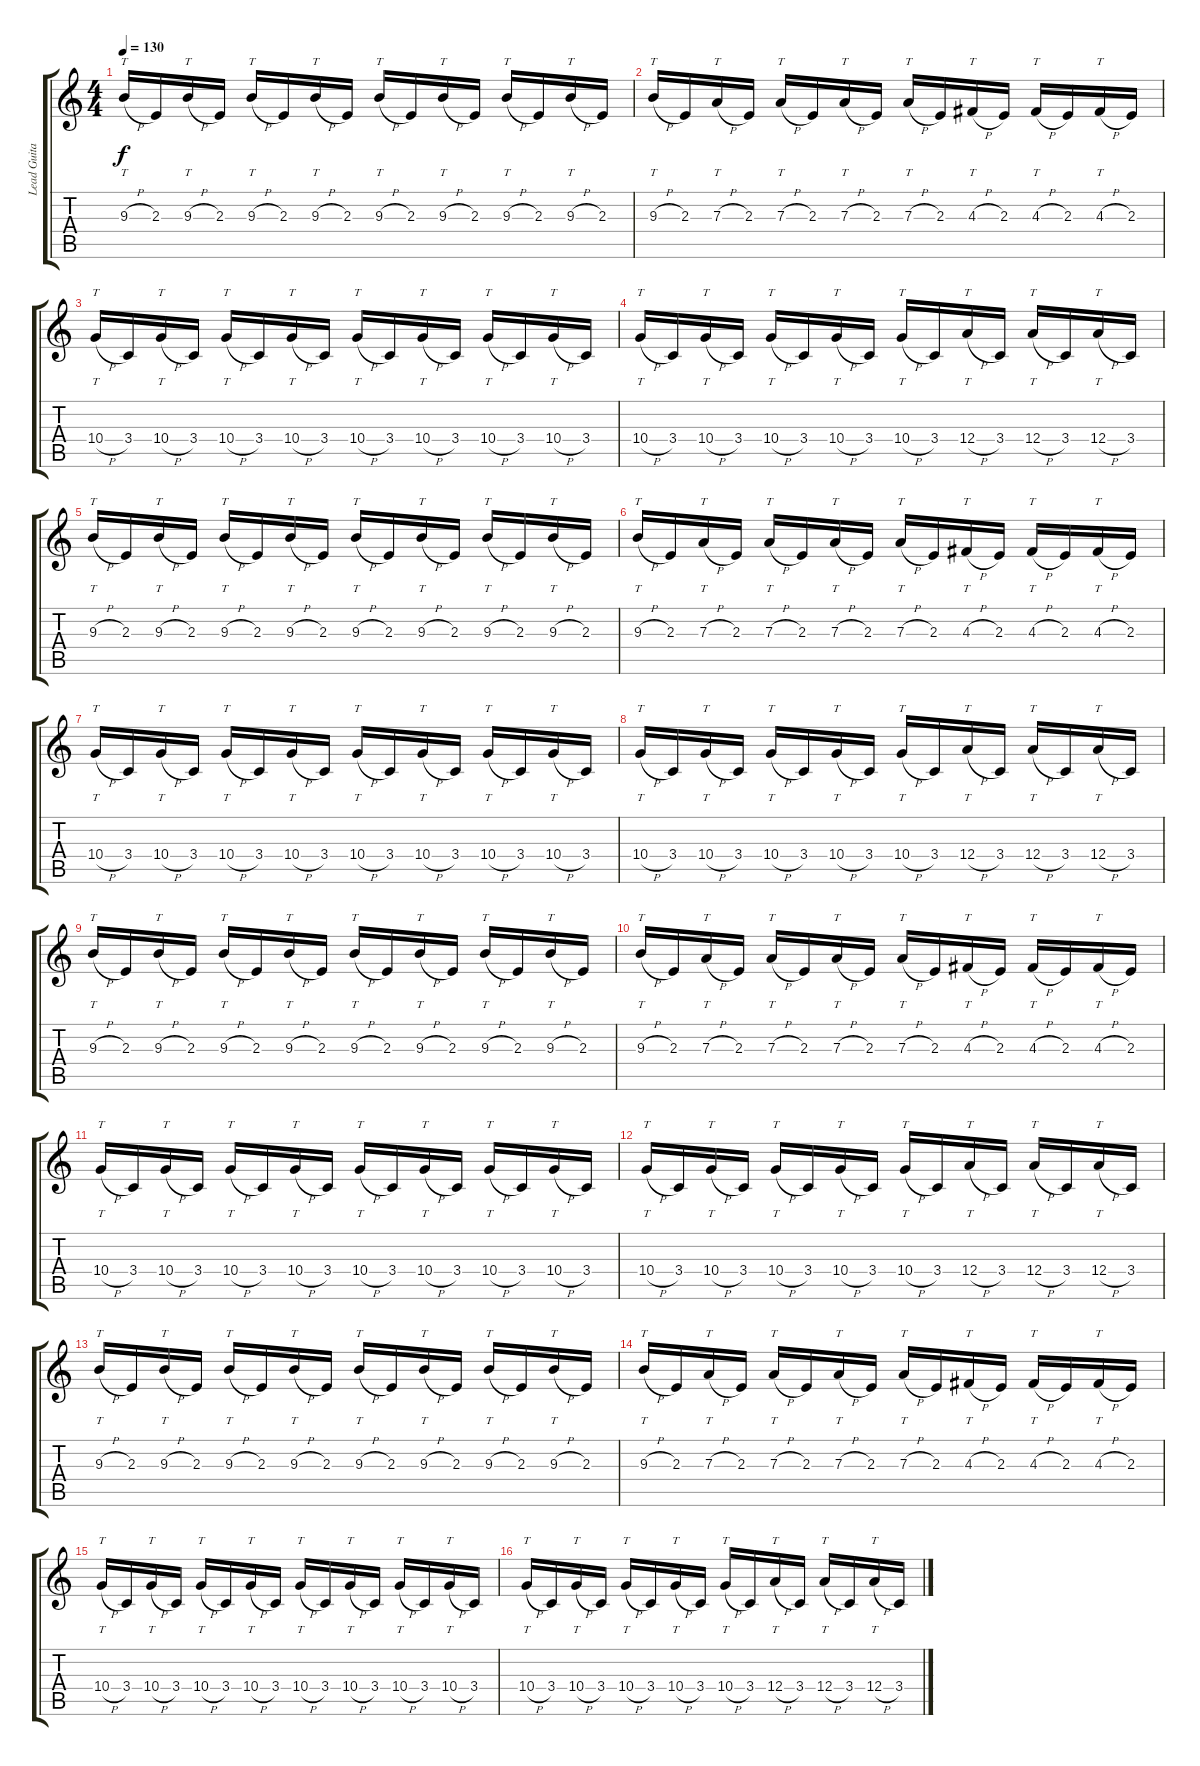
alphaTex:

\track ("Lead Guitar - Olavi Mikkonen" "Lead Guita") {instrument distortionguitar}
\staff {score tabs}
\tuning (B3 Gb3 D3 A2 E2 B1) {hide}
\ts (4 4)
\tempo 130
\clef g2
\ks c
9.3{h}.16{tt dy f} 2.3.16 9.3{h}.16{tt} 2.3.16 9.3{h}.16{tt} 2.3.16 9.3{h}.16{tt} 2.3.16 9.3{h}.16{tt} 2.3.16 9.3{h}.16{tt} 2.3.16 9.3{h}.16{tt} 2.3.16 9.3{h}.16{tt} 2.3.16 |
9.3{h}.16{tt} 2.3.16 7.3{h}.16{tt} 2.3.16 7.3{h}.16{tt} 2.3.16 7.3{h}.16{tt} 2.3.16 7.3{h}.16{tt} 2.3.16 4.3{h}.16{tt} 2.3.16 4.3{h}.16{tt} 2.3.16 4.3{h}.16{tt} 2.3.16 |
10.4{h}.16{tt} 3.4.16 10.4{h}.16{tt} 3.4.16 10.4{h}.16{tt} 3.4.16 10.4{h}.16{tt} 3.4.16 10.4{h}.16{tt} 3.4.16 10.4{h}.16{tt} 3.4.16 10.4{h}.16{tt} 3.4.16 10.4{h}.16{tt} 3.4.16 |
10.4{h}.16{tt} 3.4.16 10.4{h}.16{tt} 3.4.16 10.4{h}.16{tt} 3.4.16 10.4{h}.16{tt} 3.4.16 10.4{h}.16{tt} 3.4.16 12.4{h}.16{tt} 3.4.16 12.4{h}.16{tt} 3.4.16 12.4{h}.16{tt} 3.4.16 |
9.3{h}.16{tt} 2.3.16 9.3{h}.16{tt} 2.3.16 9.3{h}.16{tt} 2.3.16 9.3{h}.16{tt} 2.3.16 9.3{h}.16{tt} 2.3.16 9.3{h}.16{tt} 2.3.16 9.3{h}.16{tt} 2.3.16 9.3{h}.16{tt} 2.3.16 |
9.3{h}.16{tt} 2.3.16 7.3{h}.16{tt} 2.3.16 7.3{h}.16{tt} 2.3.16 7.3{h}.16{tt} 2.3.16 7.3{h}.16{tt} 2.3.16 4.3{h}.16{tt} 2.3.16 4.3{h}.16{tt} 2.3.16 4.3{h}.16{tt} 2.3.16 |
10.4{h}.16{tt} 3.4.16 10.4{h}.16{tt} 3.4.16 10.4{h}.16{tt} 3.4.16 10.4{h}.16{tt} 3.4.16 10.4{h}.16{tt} 3.4.16 10.4{h}.16{tt} 3.4.16 10.4{h}.16{tt} 3.4.16 10.4{h}.16{tt} 3.4.16 |
10.4{h}.16{tt} 3.4.16 10.4{h}.16{tt} 3.4.16 10.4{h}.16{tt} 3.4.16 10.4{h}.16{tt} 3.4.16 10.4{h}.16{tt} 3.4.16 12.4{h}.16{tt} 3.4.16 12.4{h}.16{tt} 3.4.16 12.4{h}.16{tt} 3.4.16 |
9.3{h}.16{tt} 2.3.16 9.3{h}.16{tt} 2.3.16 9.3{h}.16{tt} 2.3.16 9.3{h}.16{tt} 2.3.16 9.3{h}.16{tt} 2.3.16 9.3{h}.16{tt} 2.3.16 9.3{h}.16{tt} 2.3.16 9.3{h}.16{tt} 2.3.16 |
9.3{h}.16{tt} 2.3.16 7.3{h}.16{tt} 2.3.16 7.3{h}.16{tt} 2.3.16 7.3{h}.16{tt} 2.3.16 7.3{h}.16{tt} 2.3.16 4.3{h}.16{tt} 2.3.16 4.3{h}.16{tt} 2.3.16 4.3{h}.16{tt} 2.3.16 |
10.4{h}.16{tt} 3.4.16 10.4{h}.16{tt} 3.4.16 10.4{h}.16{tt} 3.4.16 10.4{h}.16{tt} 3.4.16 10.4{h}.16{tt} 3.4.16 10.4{h}.16{tt} 3.4.16 10.4{h}.16{tt} 3.4.16 10.4{h}.16{tt} 3.4.16 |
10.4{h}.16{tt} 3.4.16 10.4{h}.16{tt} 3.4.16 10.4{h}.16{tt} 3.4.16 10.4{h}.16{tt} 3.4.16 10.4{h}.16{tt} 3.4.16 12.4{h}.16{tt} 3.4.16 12.4{h}.16{tt} 3.4.16 12.4{h}.16{tt} 3.4.16 |
9.3{h}.16{tt} 2.3.16 9.3{h}.16{tt} 2.3.16 9.3{h}.16{tt} 2.3.16 9.3{h}.16{tt} 2.3.16 9.3{h}.16{tt} 2.3.16 9.3{h}.16{tt} 2.3.16 9.3{h}.16{tt} 2.3.16 9.3{h}.16{tt} 2.3.16 |
9.3{h}.16{tt} 2.3.16 7.3{h}.16{tt} 2.3.16 7.3{h}.16{tt} 2.3.16 7.3{h}.16{tt} 2.3.16 7.3{h}.16{tt} 2.3.16 4.3{h}.16{tt} 2.3.16 4.3{h}.16{tt} 2.3.16 4.3{h}.16{tt} 2.3.16 |
10.4{h}.16{tt} 3.4.16 10.4{h}.16{tt} 3.4.16 10.4{h}.16{tt} 3.4.16 10.4{h}.16{tt} 3.4.16 10.4{h}.16{tt} 3.4.16 10.4{h}.16{tt} 3.4.16 10.4{h}.16{tt} 3.4.16 10.4{h}.16{tt} 3.4.16 |
10.4{h}.16{tt} 3.4.16 10.4{h}.16{tt} 3.4.16 10.4{h}.16{tt} 3.4.16 10.4{h}.16{tt} 3.4.16 10.4{h}.16{tt} 3.4.16 12.4{h}.16{tt} 3.4.16 12.4{h}.16{tt} 3.4.16 12.4{h}.16{tt} 3.4.16
